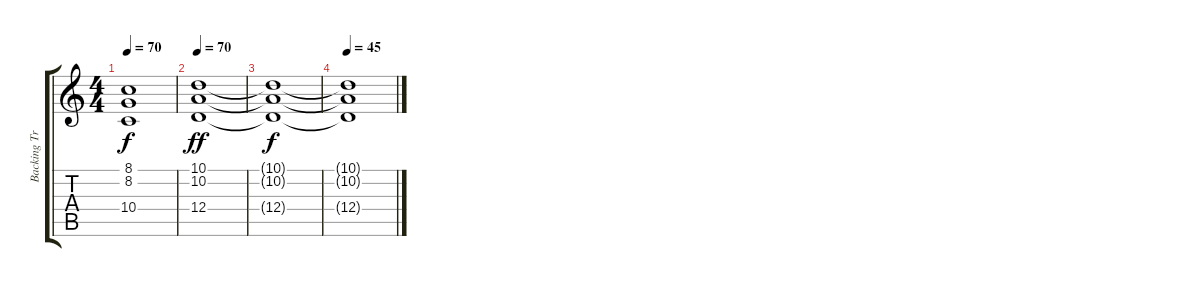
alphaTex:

\track ("Backing Track (Strings)" "Backing Tr") {instrument stringensemble1}
\staff {score tabs}
\tuning (E4 B3 G3 D3 A2 E2) {hide}
\ts (4 4)
\tempo 70
\clef g2
\ks c
(8.1{t} 8.2{t} 10.4{t}).1{dy f} |
\tempo 70
(10.1 10.2 12.4).1{dy ff} |
(10.1{t} 10.2{t} 12.4{t}).1{dy f} |
\tempo 45
(10.1{t} 10.2{t} 12.4{t}).1
